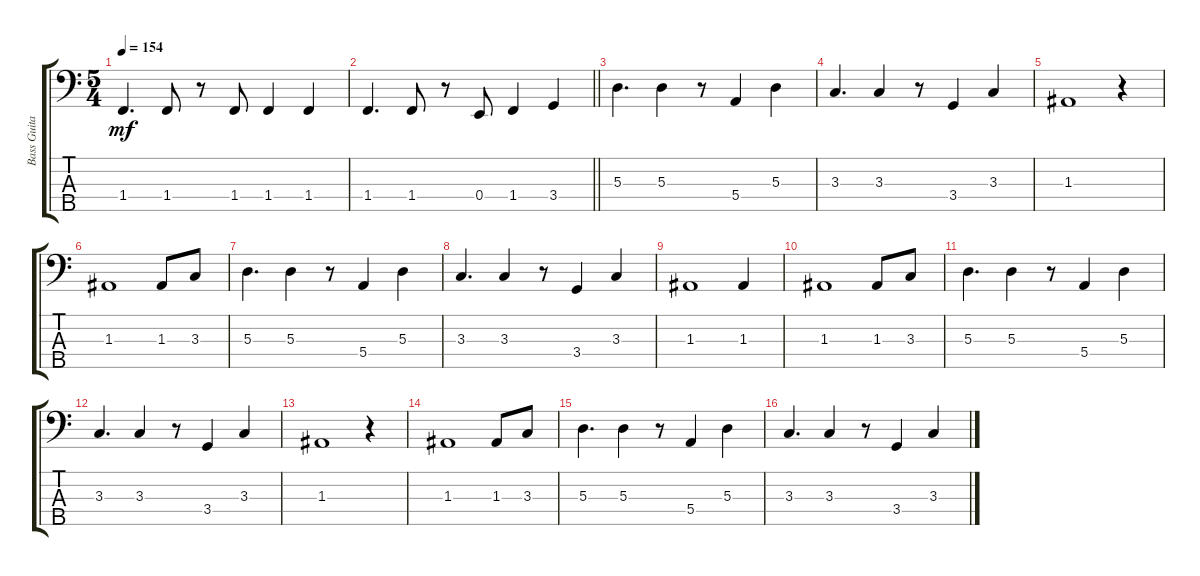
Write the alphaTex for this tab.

\track ("Bass Guitar" "Bass Guita") {instrument electricbassfinger}
\staff {score tabs}
\tuning (G2 D2 A1 E1 B0) {hide}
\ts (5 4)
\tempo 154
\clef f4
\ks c
1.4.4{d dy mf} 1.4.8 r.8 1.4.8 1.4.4 1.4.4 |
\barLineRight lightlight
1.4.4{d} 1.4.8 r.8 0.4.8 1.4.4 3.4.4 |
5.3.4{d} 5.3.4 r.8 5.4.4 5.3.4 |
3.3.4{d} 3.3.4 r.8 3.4.4 3.3.4 |
1.3.1 r.4 |
1.3.1 1.3.8 3.3.8 |
5.3.4{d} 5.3.4 r.8 5.4.4 5.3.4 |
3.3.4{d} 3.3.4 r.8 3.4.4 3.3.4 |
1.3.1 1.3.4 |
1.3.1 1.3.8 3.3.8 |
5.3.4{d} 5.3.4 r.8 5.4.4 5.3.4 |
3.3.4{d} 3.3.4 r.8 3.4.4 3.3.4 |
1.3.1 r.4 |
1.3.1 1.3.8 3.3.8 |
5.3.4{d} 5.3.4 r.8 5.4.4 5.3.4 |
3.3.4{d} 3.3.4 r.8 3.4.4 3.3.4
